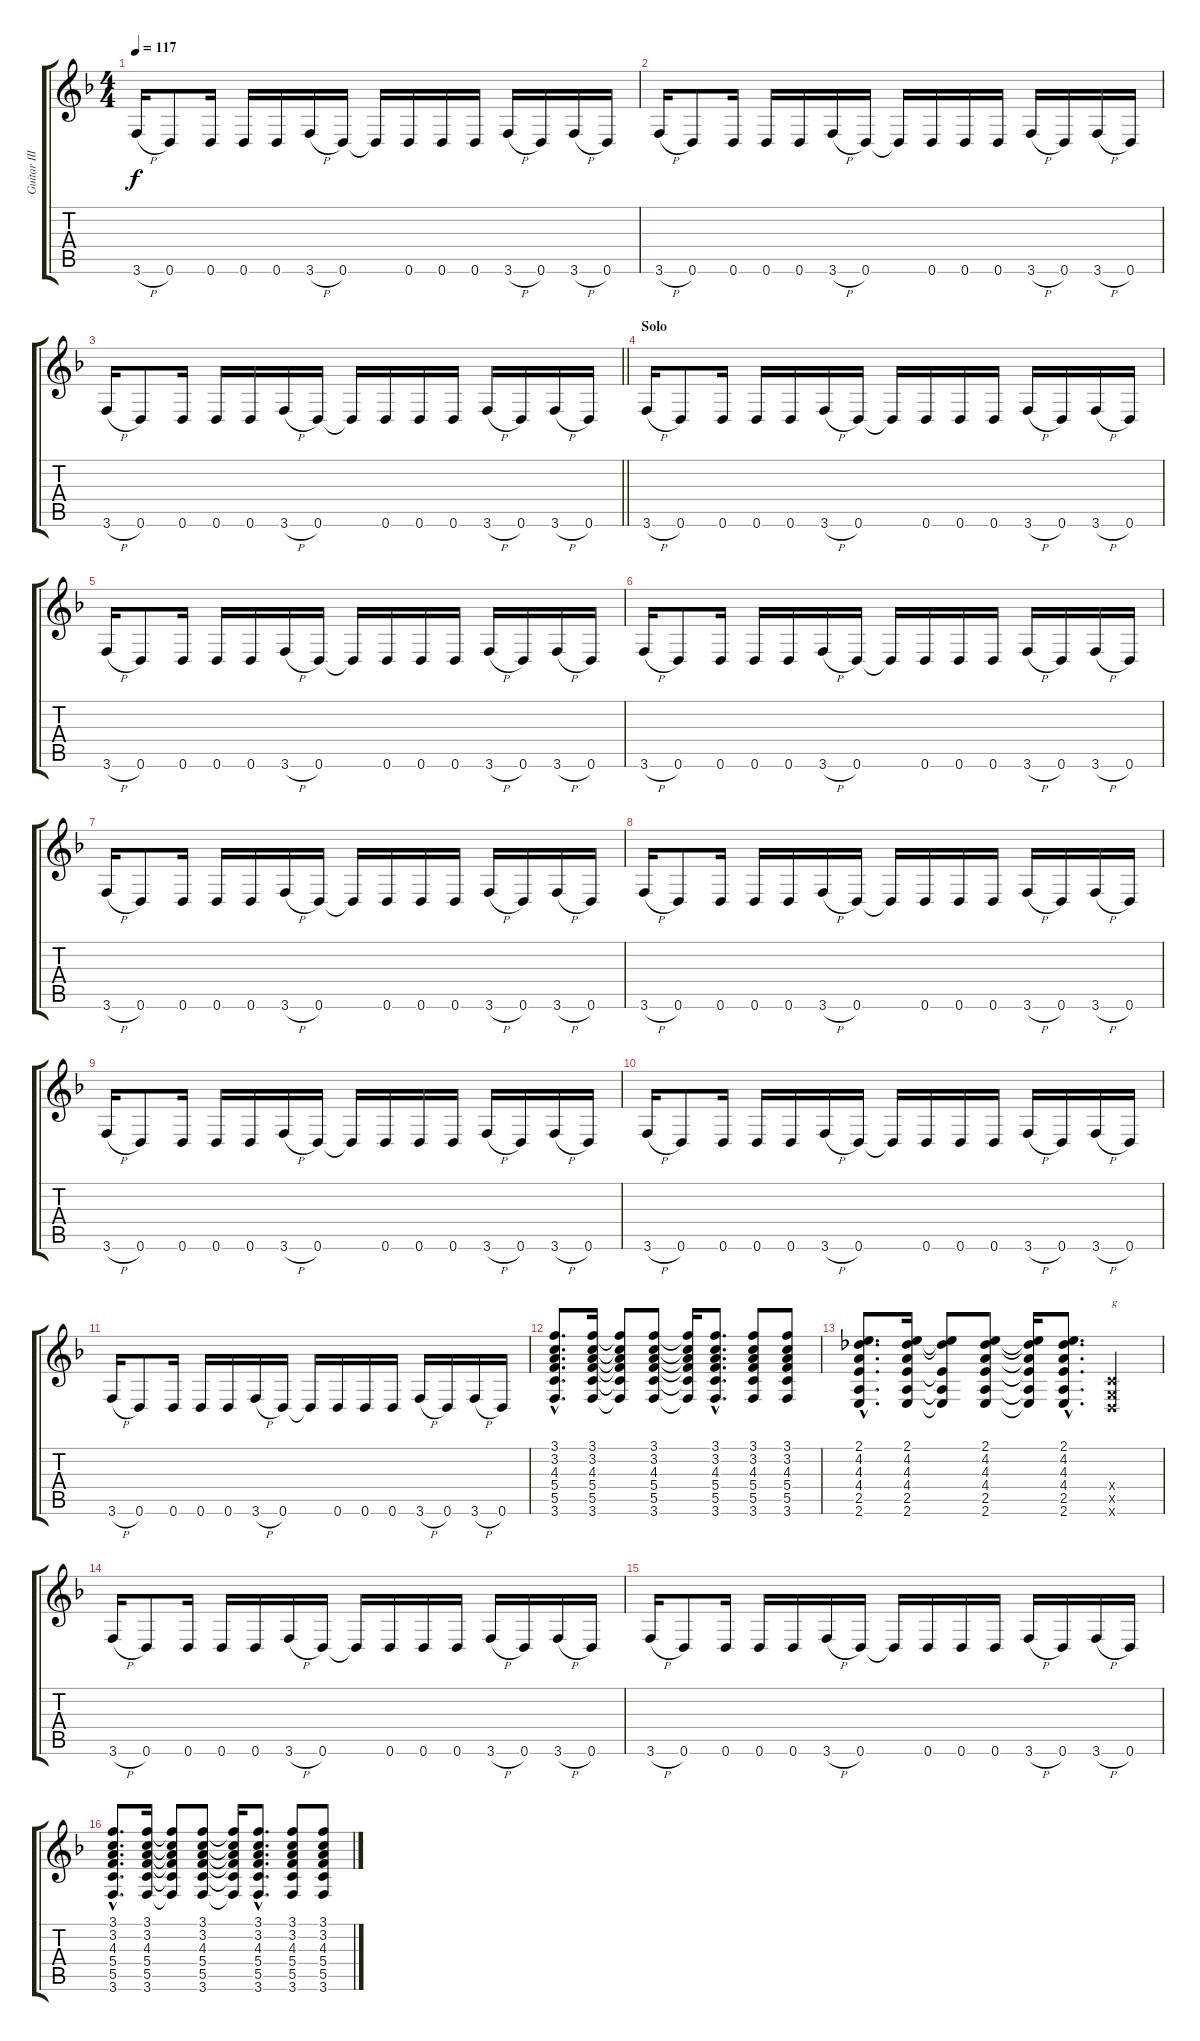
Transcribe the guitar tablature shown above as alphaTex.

\track ("Guitar III" "Guitar III") {instrument distortionguitar}
\staff {score tabs}
\tuning (D4 A3 F3 C3 G2 D2) {hide}
\ts (4 4)
\tempo 117
\clef g2
\ks dminor
3.6{h}.16{dy f} 0.6.8 0.6.16 0.6.16 0.6.16 3.6{h}.16 0.6.16 0.6{t}.16 0.6.16 0.6.16 0.6.16 3.6{h}.16 0.6.16 3.6{h}.16 0.6.16 |
3.6{h}.16 0.6.8 0.6.16 0.6.16 0.6.16 3.6{h}.16 0.6.16 0.6{t}.16 0.6.16 0.6.16 0.6.16 3.6{h}.16 0.6.16 3.6{h}.16 0.6.16 |
\barLineRight lightlight
3.6{h}.16 0.6.8 0.6.16 0.6.16 0.6.16 3.6{h}.16 0.6.16 0.6{t}.16 0.6.16 0.6.16 0.6.16 3.6{h}.16 0.6.16 3.6{h}.16 0.6.16 |
\section ("" "Solo")
3.6{h}.16 0.6.8 0.6.16 0.6.16 0.6.16 3.6{h}.16 0.6.16 0.6{t}.16 0.6.16 0.6.16 0.6.16 3.6{h}.16 0.6.16 3.6{h}.16 0.6.16 |
3.6{h}.16 0.6.8 0.6.16 0.6.16 0.6.16 3.6{h}.16 0.6.16 0.6{t}.16 0.6.16 0.6.16 0.6.16 3.6{h}.16 0.6.16 3.6{h}.16 0.6.16 |
3.6{h}.16 0.6.8 0.6.16 0.6.16 0.6.16 3.6{h}.16 0.6.16 0.6{t}.16 0.6.16 0.6.16 0.6.16 3.6{h}.16 0.6.16 3.6{h}.16 0.6.16 |
3.6{h}.16 0.6.8 0.6.16 0.6.16 0.6.16 3.6{h}.16 0.6.16 0.6{t}.16 0.6.16 0.6.16 0.6.16 3.6{h}.16 0.6.16 3.6{h}.16 0.6.16 |
3.6{h}.16 0.6.8 0.6.16 0.6.16 0.6.16 3.6{h}.16 0.6.16 0.6{t}.16 0.6.16 0.6.16 0.6.16 3.6{h}.16 0.6.16 3.6{h}.16 0.6.16 |
3.6{h}.16 0.6.8 0.6.16 0.6.16 0.6.16 3.6{h}.16 0.6.16 0.6{t}.16 0.6.16 0.6.16 0.6.16 3.6{h}.16 0.6.16 3.6{h}.16 0.6.16 |
3.6{h}.16 0.6.8 0.6.16 0.6.16 0.6.16 3.6{h}.16 0.6.16 0.6{t}.16 0.6.16 0.6.16 0.6.16 3.6{h}.16 0.6.16 3.6{h}.16 0.6.16 |
3.6{h}.16 0.6.8 0.6.16 0.6.16 0.6.16 3.6{h}.16 0.6.16 0.6{t}.16 0.6.16 0.6.16 0.6.16 3.6{h}.16 0.6.16 3.6{h}.16 0.6.16 |
(3.1{hac} 3.2{hac} 4.3{hac} 5.4{hac} 5.5{hac} 3.6{hac}).8{d} (3.1 3.2 4.3 5.4 5.5 3.6).16 (3.1{t} 3.2{t} 4.3{t} 5.4{t} 5.5{t} 3.6{t}).8 (3.1 3.2 4.3 5.4 5.5 3.6).8 (3.1{t} 3.2{t} 4.3{t} 5.4{t} 5.5{t} 3.6{t}).16 (3.1{hac} 3.2{hac} 4.3{hac} 5.4{hac} 5.5{hac} 3.6{hac}).8{d} (3.1 3.2 4.3 5.4 5.5 3.6).8 (3.1 3.2 4.3 5.4 5.5 3.6).8 |
(2.1{hac} 4.2{hac} 4.3{hac} 4.4{hac} 2.5{hac} 2.6{hac}).8{d} (2.1 4.2 4.3 4.4 2.5 2.6).16 (2.1{t} 4.2{t} 4.4{t} 2.5{t} 2.6{t}).8 (2.1 4.2 4.3 4.4 2.5 2.6).8 (2.1{t} 4.2{t} 4.3{t} 4.4{t} 2.5{t} 2.6{t}).16 (2.1{hac} 4.2{hac} 4.3{hac} 4.4{hac} 2.5{hac} 2.6{hac}).8{d} (0.4{x} 0.5{x} 0.6{x}).4{txt "g"} |
3.6{h}.16 0.6.8 0.6.16 0.6.16 0.6.16 3.6{h}.16 0.6.16 0.6{t}.16 0.6.16 0.6.16 0.6.16 3.6{h}.16 0.6.16 3.6{h}.16 0.6.16 |
3.6{h}.16 0.6.8 0.6.16 0.6.16 0.6.16 3.6{h}.16 0.6.16 0.6{t}.16 0.6.16 0.6.16 0.6.16 3.6{h}.16 0.6.16 3.6{h}.16 0.6.16 |
(3.1{hac} 3.2{hac} 4.3{hac} 5.4{hac} 5.5{hac} 3.6{hac}).8{d} (3.1 3.2 4.3 5.4 5.5 3.6).16 (3.1{t} 3.2{t} 4.3{t} 5.4{t} 5.5{t} 3.6{t}).8 (3.1 3.2 4.3 5.4 5.5 3.6).8 (3.1{t} 3.2{t} 4.3{t} 5.4{t} 5.5{t} 3.6{t}).16 (3.1{hac} 3.2{hac} 4.3{hac} 5.4{hac} 5.5{hac} 3.6{hac}).8{d} (3.1 3.2 4.3 5.4 5.5 3.6).8 (3.1 3.2 4.3 5.4 5.5 3.6).8
